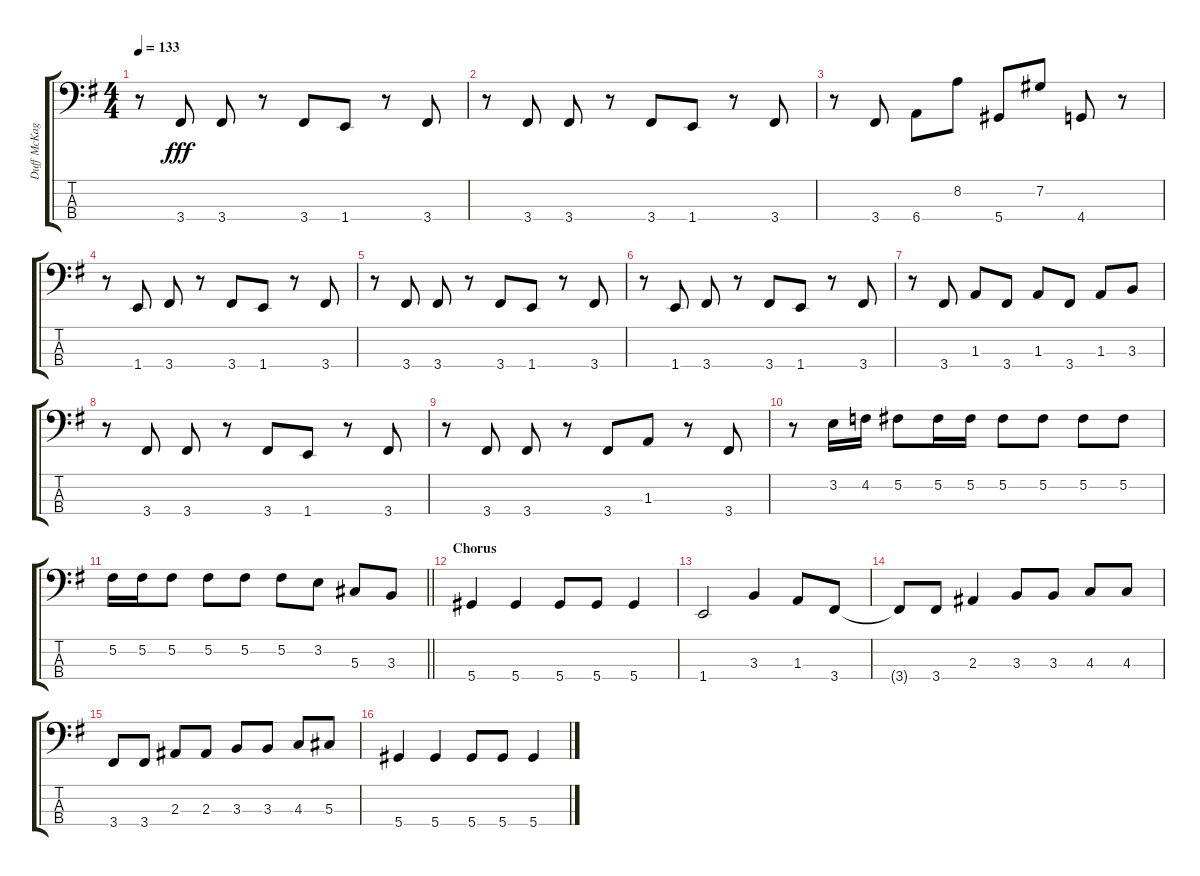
\track ("Duff McKagan - Bass" "Duff McKag") {instrument electricbasspick}
\staff {score tabs}
\tuning (Gb2 Db2 Ab1 Eb1) {hide}
\ts (4 4)
\tempo 133
\clef f4
\ks g
r.8{dy fff} 3.4.8 3.4.8 r.8 3.4.8 1.4.8 r.8 3.4.8 |
r.8 3.4.8 3.4.8 r.8 3.4.8 1.4.8 r.8 3.4.8 |
r.8 3.4.8 6.4.8 8.2.8 5.4.8 7.2.8 4.4.8 r.8 |
r.8 1.4.8 3.4.8 r.8 3.4.8 1.4.8 r.8 3.4.8 |
r.8 3.4.8 3.4.8 r.8 3.4.8 1.4.8 r.8 3.4.8 |
r.8 1.4.8 3.4.8 r.8 3.4.8 1.4.8 r.8 3.4.8 |
r.8 3.4.8 1.3.8 3.4.8 1.3.8 3.4.8 1.3.8 3.3.8 |
r.8 3.4.8 3.4.8 r.8 3.4.8 1.4.8 r.8 3.4.8 |
r.8 3.4.8 3.4.8 r.8 3.4.8 1.3.8 r.8 3.4.8 |
r.8 3.2.16 4.2.16 5.2.8 5.2.16 5.2.16 5.2.8 5.2.8 5.2.8 5.2.8 |
\barLineRight lightlight
5.2.16 5.2.16 5.2.8 5.2.8 5.2.8 5.2.8 3.2.8 5.3.8 3.3.8 |
\section ("" "Chorus")
5.4.4 5.4.4 5.4.8 5.4.8 5.4.4 |
1.4.2 3.3.4 1.3.8 3.4.8 |
3.4{t}.8 3.4.8 2.3.4 3.3.8 3.3.8 4.3.8 4.3.8 |
3.4.8 3.4.8 2.3.8 2.3.8 3.3.8 3.3.8 4.3.8 5.3.8 |
5.4.4 5.4.4 5.4.8 5.4.8 5.4.4
